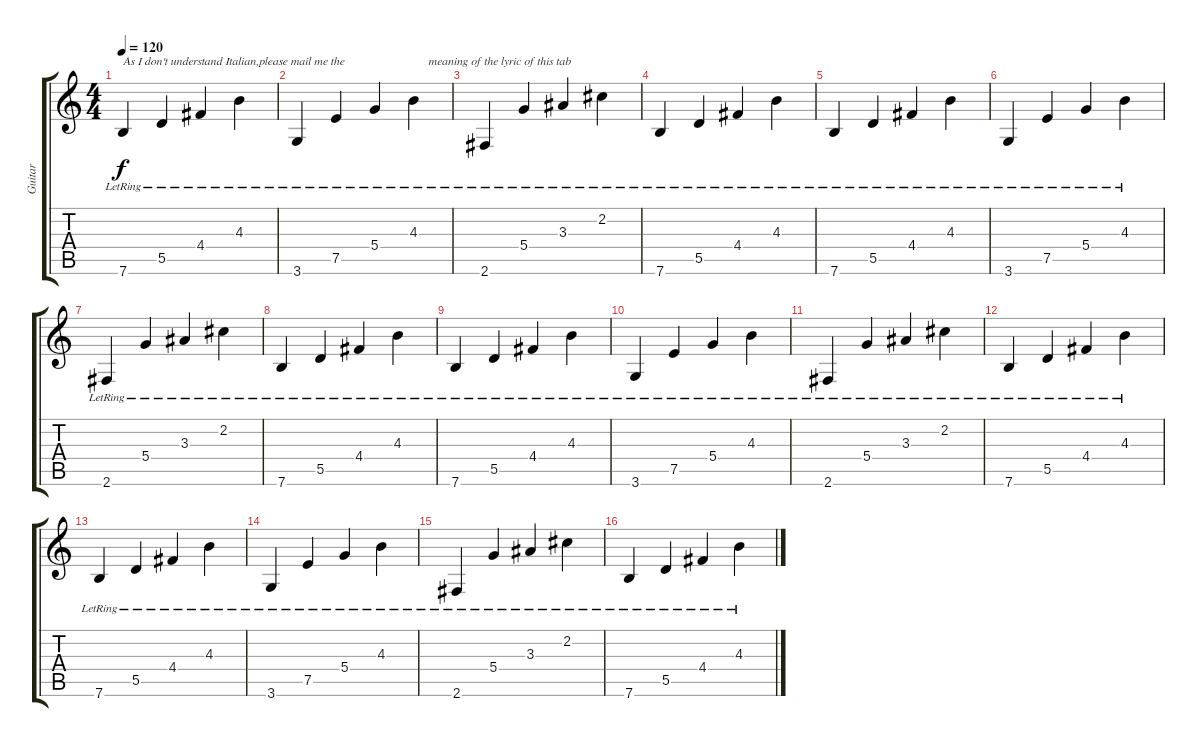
\track ("Guitar" "Guitar") {instrument acousticguitarnylon}
\staff {score tabs}
\tuning (E4 B3 G3 D3 A2 E2) {hide}
\ts (4 4)
\tempo 120
\clef g2
\ks c
7.6{lr}.4{txt "As I don't understand Italian,please mail me the " dy f instrument acousticguitarnylon} 5.5{lr}.4 4.4{lr}.4 4.3{lr}.4 |
3.6{lr}.4 7.5{lr}.4 5.4{lr}.4 4.3{lr}.4{txt "     meaning of the lyric of this tab"} |
2.6{lr}.4 5.4{lr}.4 3.3{lr}.4 2.2{lr}.4 |
7.6{lr}.4{txt ""} 5.5{lr}.4 4.4{lr}.4 4.3{lr}.4 |
7.6{lr}.4 5.5{lr}.4 4.4{lr}.4 4.3{lr}.4 |
3.6{lr}.4 7.5{lr}.4 5.4{lr}.4 4.3{lr}.4 |
2.6{lr}.4 5.4{lr}.4 3.3{lr}.4 2.2{lr}.4 |
7.6{lr}.4 5.5{lr}.4 4.4{lr}.4 4.3{lr}.4 |
7.6{lr}.4 5.5{lr}.4 4.4{lr}.4 4.3{lr}.4 |
3.6{lr}.4 7.5{lr}.4 5.4{lr}.4 4.3{lr}.4 |
2.6{lr}.4 5.4{lr}.4 3.3{lr}.4 2.2{lr}.4 |
7.6{lr}.4 5.5{lr}.4 4.4{lr}.4 4.3{lr}.4 |
7.6{lr}.4 5.5{lr}.4 4.4{lr}.4 4.3{lr}.4 |
3.6{lr}.4 7.5{lr}.4 5.4{lr}.4 4.3{lr}.4 |
2.6{lr}.4 5.4{lr}.4 3.3{lr}.4 2.2{lr}.4 |
7.6{lr}.4 5.5{lr}.4 4.4{lr}.4 4.3{lr}.4
